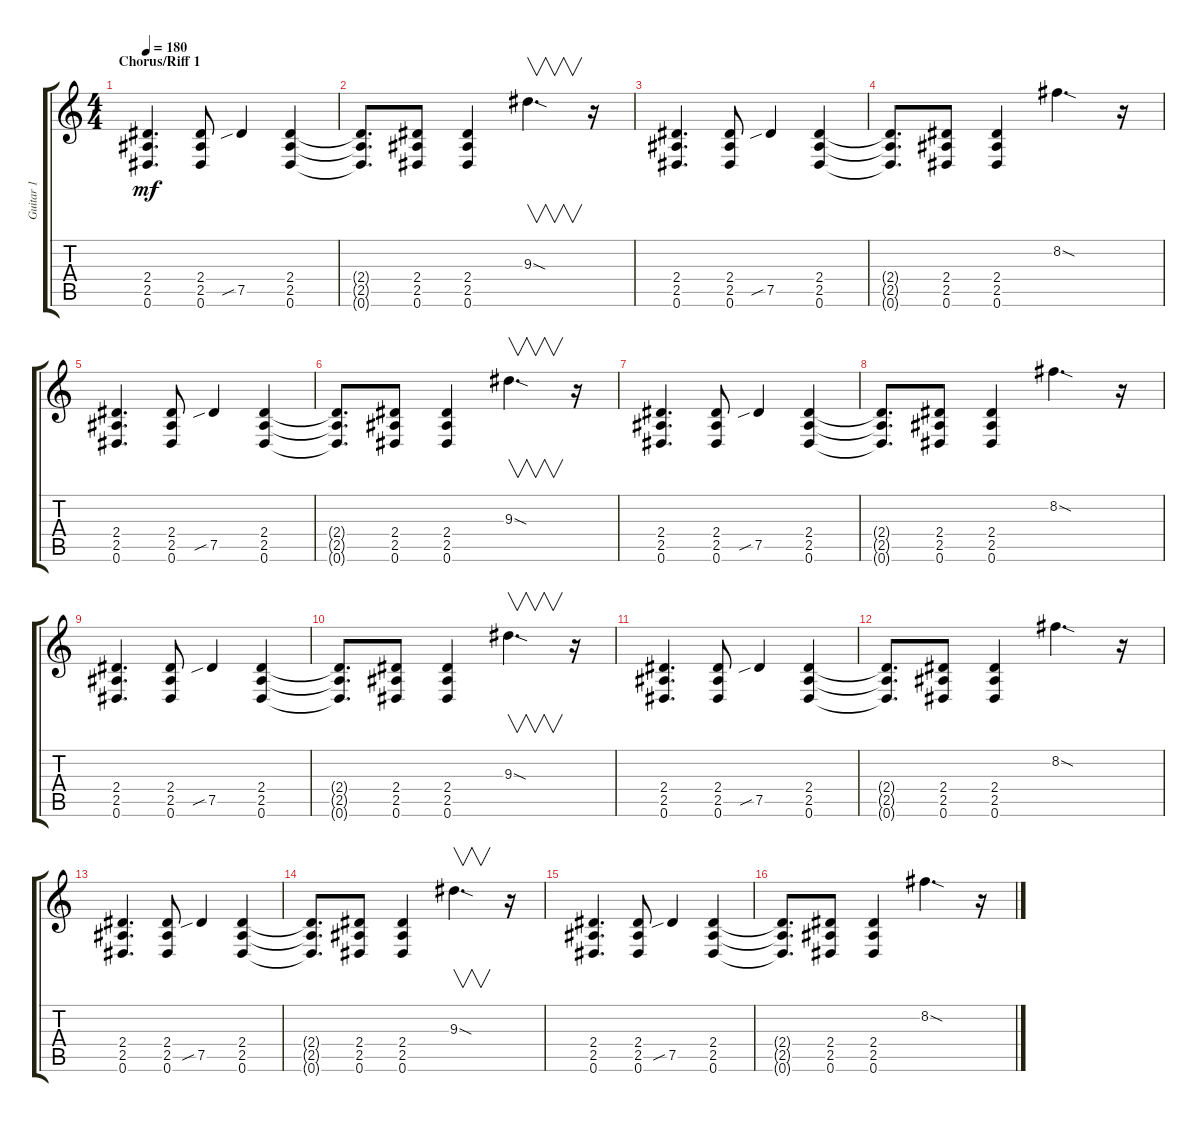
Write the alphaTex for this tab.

\track ("Guitar 1" "Guitar 1") {instrument distortionguitar}
\staff {score tabs}
\tuning (Eb4 Bb3 Gb3 Db3 Ab2 Eb2) {hide}
\ts (4 4)
\section ("" "Chorus/Riff 1")
\tempo 180
\clef g2
\ks c
(2.4 2.5 0.6).4{d dy mf} (2.4 2.5 0.6).8 7.5{sib}.4 (2.4 2.5 0.6).4 |
(2.4{t} 2.5{t} 0.6{t}).8{d} (2.4 2.5 0.6).8 (2.4 2.5 0.6).4 9.3{sod}.4{v d} r.16 |
(2.4 2.5 0.6).4{d} (2.4 2.5 0.6).8 7.5{sib}.4 (2.4 2.5 0.6).4 |
(2.4{t} 2.5{t} 0.6{t}).8{d} (2.4 2.5 0.6).8 (2.4 2.5 0.6).4 8.2{sod}.4{d} r.16 |
(2.4 2.5 0.6).4{d} (2.4 2.5 0.6).8 7.5{sib}.4 (2.4 2.5 0.6).4 |
(2.4{t} 2.5{t} 0.6{t}).8{d} (2.4 2.5 0.6).8 (2.4 2.5 0.6).4 9.3{sod}.4{v d} r.16 |
(2.4 2.5 0.6).4{d} (2.4 2.5 0.6).8 7.5{sib}.4 (2.4 2.5 0.6).4 |
(2.4{t} 2.5{t} 0.6{t}).8{d} (2.4 2.5 0.6).8 (2.4 2.5 0.6).4 8.2{sod}.4{d} r.16 |
(2.4 2.5 0.6).4{d} (2.4 2.5 0.6).8 7.5{sib}.4 (2.4 2.5 0.6).4 |
(2.4{t} 2.5{t} 0.6{t}).8{d} (2.4 2.5 0.6).8 (2.4 2.5 0.6).4 9.3{sod}.4{v d} r.16 |
(2.4 2.5 0.6).4{d} (2.4 2.5 0.6).8 7.5{sib}.4 (2.4 2.5 0.6).4 |
(2.4{t} 2.5{t} 0.6{t}).8{d} (2.4 2.5 0.6).8 (2.4 2.5 0.6).4 8.2{sod}.4{d} r.16 |
(2.4 2.5 0.6).4{d} (2.4 2.5 0.6).8 7.5{sib}.4 (2.4 2.5 0.6).4 |
(2.4{t} 2.5{t} 0.6{t}).8{d} (2.4 2.5 0.6).8 (2.4 2.5 0.6).4 9.3{sod}.4{v d} r.16 |
(2.4 2.5 0.6).4{d} (2.4 2.5 0.6).8 7.5{sib}.4 (2.4 2.5 0.6).4 |
(2.4{t} 2.5{t} 0.6{t}).8{d} (2.4 2.5 0.6).8 (2.4 2.5 0.6).4 8.2{sod}.4{d} r.16
